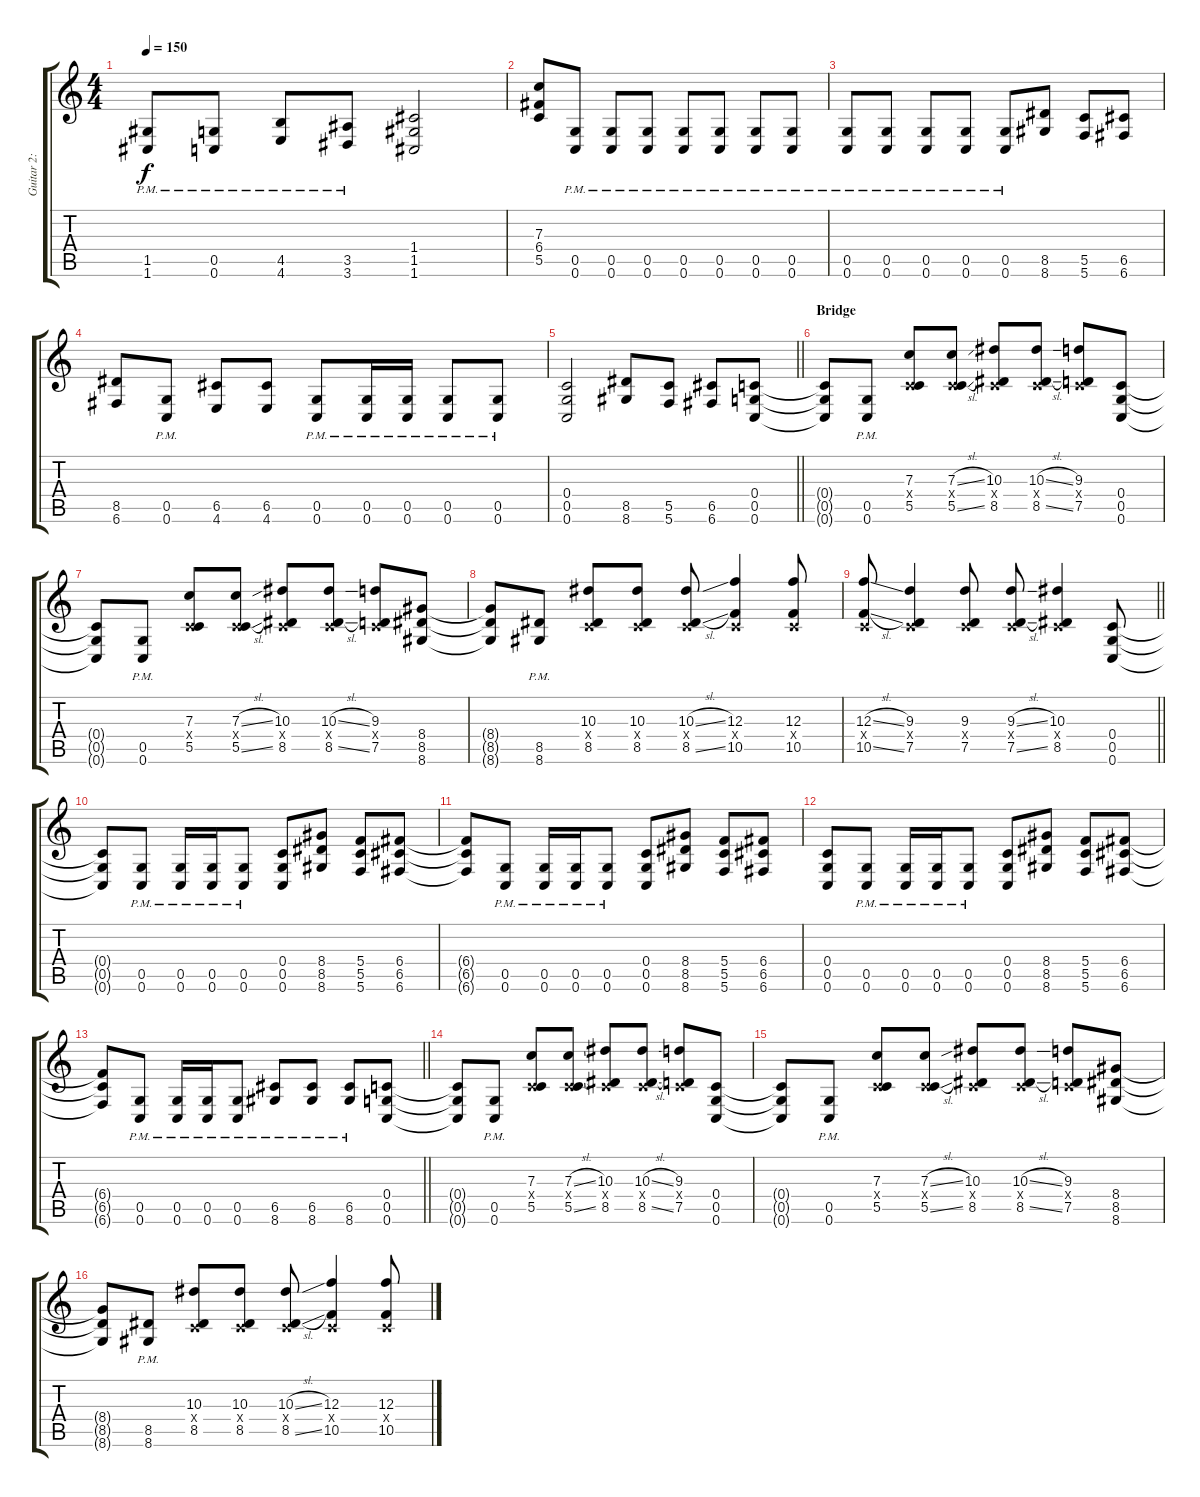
\track ("Guitar 2: Johan" "Guitar 2: ") {instrument distortionguitar}
\staff {score tabs}
\tuning (D4 A3 F3 C3 G2 C2) {hide}
\ts (4 4)
\tempo 150
\clef g2
\ks c
(1.5{pm} 1.6).8{dy f} (0.5{pm} 0.6).8 (4.5{pm} 4.6).8 (3.5{pm} 3.6).8 (1.4 1.5 1.6).2 |
(7.3 6.4 5.5).8 (0.5{pm} 0.6{pm}).8 (0.5{pm} 0.6{pm}).8 (0.5{pm} 0.6{pm}).8 (0.5{pm} 0.6{pm}).8 (0.5{pm} 0.6{pm}).8 (0.5{pm} 0.6{pm}).8 (0.5{pm} 0.6{pm}).8 |
(0.5{pm} 0.6{pm}).8 (0.5{pm} 0.6{pm}).8 (0.5{pm} 0.6{pm}).8 (0.5{pm} 0.6{pm}).8 (0.5{pm} 0.6{pm}).8 (8.5 8.6).8 (5.5 5.6).8 (6.5 6.6).8 |
(8.5 6.6).8 (0.5{pm} 0.6{pm}).8 (6.5 4.6).8 (6.5 4.6).8 (0.5{pm} 0.6{pm}).8 (0.5{pm} 0.6{pm}).16 (0.5{pm} 0.6{pm}).16 (0.5{pm} 0.6{pm}).8 (0.5{pm} 0.6{pm}).8 |
\barLineRight lightlight
(0.4 0.5 0.6).2 (8.5 8.6).8 (5.5 5.6).8 (6.5 6.6).8 (0.4 0.5 0.6).8 |
\section ("" "Bridge")
(0.4{t} 0.5{t} 0.6{t}).8 (0.5{pm} 0.6{pm}).8 (7.3 0.4{x} 5.5).8 (7.3{sl} 0.4{x} 5.5{sl}).8 (10.3 0.4{x} 8.5).8 (10.3{sl} 0.4{x} 8.5{sl}).8 (9.3 0.4{x} 7.5).8 (0.4 0.5 0.6).8 |
(0.4{t} 0.5{t} 0.6{t}).8 (0.5{pm} 0.6{pm}).8 (7.3 0.4{x} 5.5).8 (7.3{sl} 0.4{x} 5.5{sl}).8 (10.3 0.4{x} 8.5).8 (10.3{sl} 0.4{x} 8.5{sl}).8 (9.3 0.4{x} 7.5).8 (8.4 8.5 8.6).8 |
(8.4{t} 8.5{t} 8.6{t}).8 (8.5{pm} 8.6{pm}).8 (10.3 0.4{x} 8.5).8 (10.3 0.4{x} 8.5).8 (10.3{sl} 0.4{x} 8.5{sl}).8 (12.3 0.4{x} 10.5).4 (12.3 0.4{x} 10.5).8 |
\barLineRight lightlight
(12.3{sl} 0.4{x} 10.5{sl}).8 (9.3 0.4{x} 7.5).4 (9.3 0.4{x} 7.5).8 (9.3{sl} 0.4{x} 7.5{sl}).8 (10.3 0.4{x} 8.5).4 (0.4 0.5 0.6).8 |
\section ("" "")
(0.4{t} 0.5{t} 0.6{t}).8 (0.5{pm} 0.6{pm}).8 (0.5{pm} 0.6{pm}).16 (0.5{pm} 0.6{pm}).16 (0.5{pm} 0.6{pm}).8 (0.4 0.5 0.6).8 (8.4 8.5 8.6).8 (5.4 5.5 5.6).8 (6.4 6.5 6.6).8 |
(6.4{t} 6.5{t} 6.6{t}).8 (0.5{pm} 0.6{pm}).8 (0.5{pm} 0.6{pm}).16 (0.5{pm} 0.6{pm}).16 (0.5{pm} 0.6{pm}).8 (0.4 0.5 0.6).8 (8.4 8.5 8.6).8 (5.4 5.5 5.6).8 (6.4 6.5 6.6).8 |
(0.4 0.5 0.6).8 (0.5{pm} 0.6{pm}).8 (0.5{pm} 0.6{pm}).16 (0.5{pm} 0.6{pm}).16 (0.5{pm} 0.6{pm}).8 (0.4 0.5 0.6).8 (8.4 8.5 8.6).8 (5.4 5.5 5.6).8 (6.4 6.5 6.6).8 |
\barLineRight lightlight
(6.4{t} 6.5{t} 6.6{t}).8 (0.5{pm} 0.6{pm}).8 (0.5{pm} 0.6{pm}).16 (0.5{pm} 0.6{pm}).16 (0.5{pm} 0.6{pm}).8 (6.5{pm} 8.6{pm}).8 (6.5{pm} 8.6{pm}).8 (6.5{pm} 8.6{pm}).8 (0.4 0.5 0.6).8 |
\section ("" "")
(0.4{t} 0.5{t} 0.6{t}).8 (0.5{pm} 0.6{pm}).8 (7.3 0.4{x} 5.5).8 (7.3{sl} 0.4{x} 5.5{sl}).8 (10.3 0.4{x} 8.5).8 (10.3{sl} 0.4{x} 8.5{sl}).8 (9.3 0.4{x} 7.5).8 (0.4 0.5 0.6).8 |
(0.4{t} 0.5{t} 0.6{t}).8 (0.5{pm} 0.6{pm}).8 (7.3 0.4{x} 5.5).8 (7.3{sl} 0.4{x} 5.5{sl}).8 (10.3 0.4{x} 8.5).8 (10.3{sl} 0.4{x} 8.5{sl}).8 (9.3 0.4{x} 7.5).8 (8.4 8.5 8.6).8 |
(8.4{t} 8.5{t} 8.6{t}).8 (8.5{pm} 8.6{pm}).8 (10.3 0.4{x} 8.5).8 (10.3 0.4{x} 8.5).8 (10.3{sl} 0.4{x} 8.5{sl}).8 (12.3 0.4{x} 10.5).4 (12.3 0.4{x} 10.5).8
